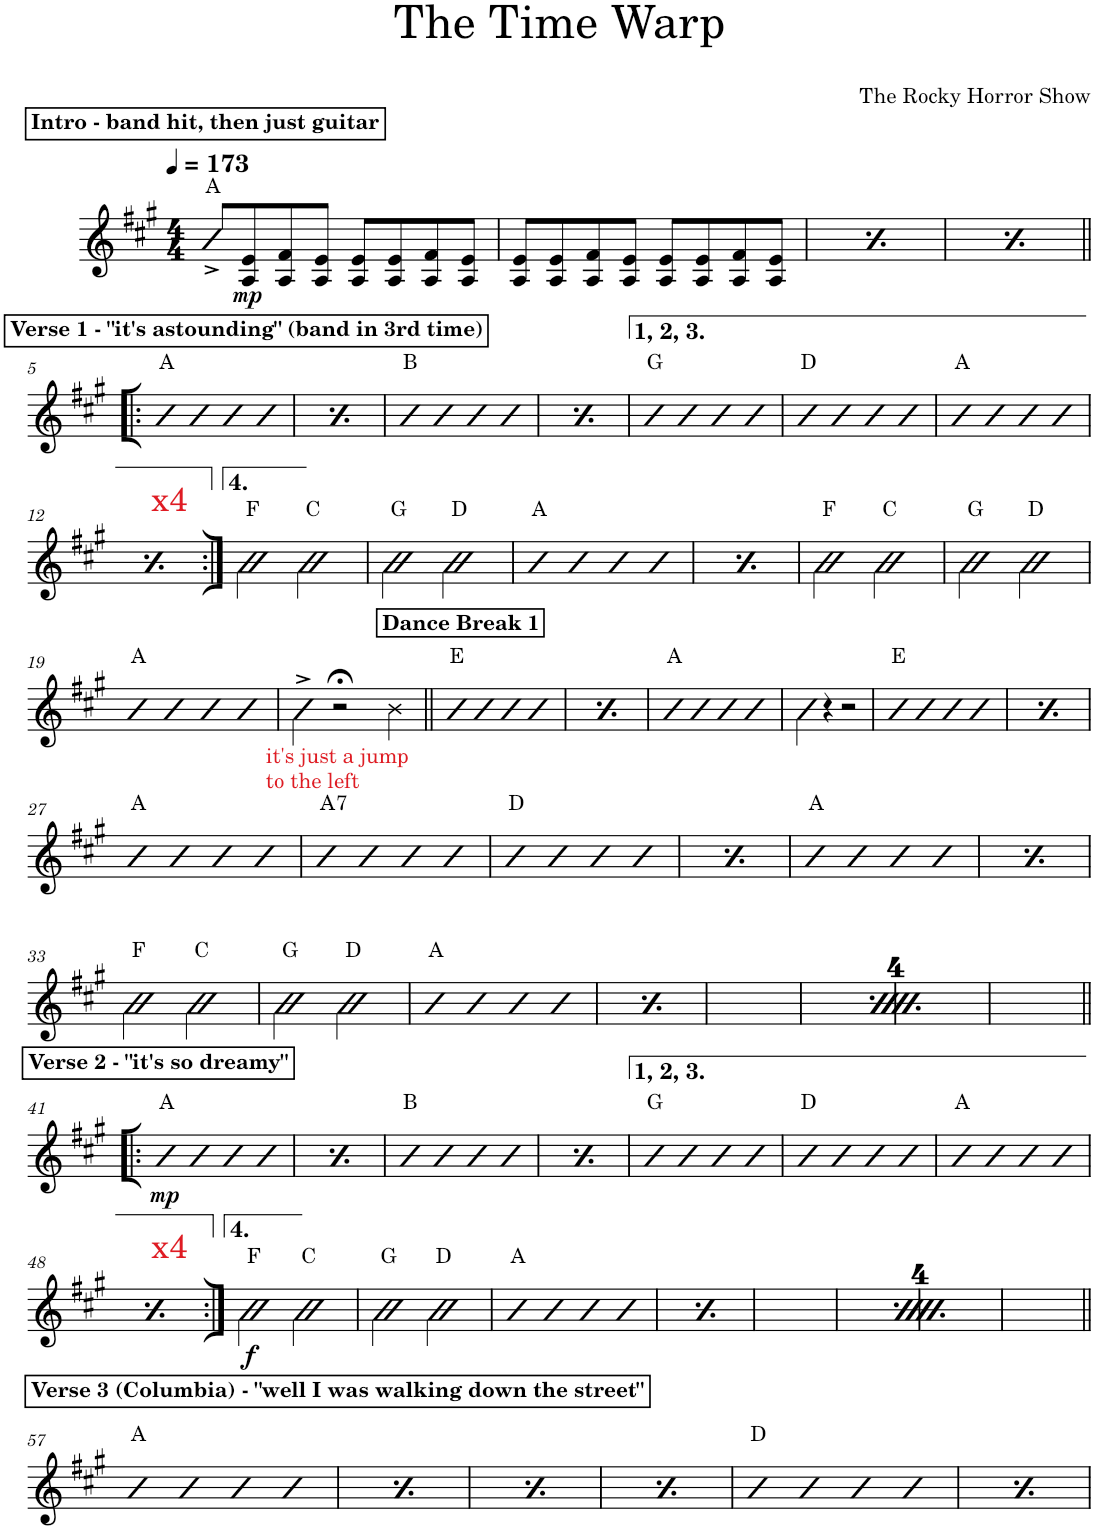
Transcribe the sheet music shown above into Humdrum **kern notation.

**kern	**dynam	**harte
*part1	*part1	*part1
*staff1	*staff1	*
*I"Piano	*	*
*I'Pno.	*	*
*clefG2	*	*
*k[f#c#g#]	*	*
*M4/4	*	*
*MM173	*	*
!!LO:REH:place=s1:a:B:cj:t=Intro - band hit, then just guitar
=1	=1	=1
8A/^ 8e/^L	.	A:maj
!	!LO:DY:b	!
8A/ 8e/	mp	.
8A/ 8f#/	.	.
8A/ 8e/J	.	.
8A/ 8e/L	.	.
8A/ 8e/	.	.
8A/ 8f#/	.	.
8A/ 8e/J	.	.
=2	=2	=2
8A/ 8e/L	.	.
8A/ 8e/	.	.
8A/ 8f#/	.	.
8A/ 8e/J	.	.
8A/ 8e/L	.	.
8A/ 8e/	.	.
8A/ 8f#/	.	.
8A/ 8e/J	.	.
=3	=3	=3
8A/ 8e/L	.	.
8A/ 8e/	.	.
8A/ 8f#/	.	.
8A/ 8e/J	.	.
8A/ 8e/L	.	.
8A/ 8e/	.	.
8A/ 8f#/	.	.
8A/ 8e/J	.	.
=4	=4	=4
8A/ 8e/L	.	.
8A/ 8e/	.	.
8A/ 8f#/	.	.
8A/ 8e/J	.	.
8A/ 8e/L	.	.
8A/ 8e/	.	.
8A/ 8f#/	.	.
8A/ 8e/J	.	.
!!LO:LB:g=z
!!LO:REH:place=s1:a:B:cj:t=Verse 1 - "it's astounding" (band in 3rd time)
=5!|:	=5!|:	=5!|:
4b	.	A:maj
4b	.	.
4b	.	.
4b	.	.
!!LO:REH:place=s1:a:B:cj:t=Verse 1 - "it's astounding" (band in 3rd time)
=6	=6	=6
4b	.	A:maj
4b	.	.
4b	.	.
4b	.	.
=7	=7	=7
4b	.	B:maj
4b	.	.
4b	.	.
4b	.	.
=8	=8	=8
4b	.	B:maj
4b	.	.
4b	.	.
4b	.	.
=9	=9	=9
4b	.	G:maj
4b	.	.
4b	.	.
4b	.	.
=10	=10	=10
4b	.	D:maj
4b	.	.
4b	.	.
4b	.	.
=11	=11	=11
4b	.	A:maj
4b	.	.
4b	.	.
4b	.	.
!!LO:LB:g=z
=12	=12	=12
4b	.	A:maj
4b	.	.
4b	.	.
4b	.	.
=13:|!	=13:|!	=13:|!
2b\	.	F:maj
2b\	.	C:maj
=14	=14	=14
2b\	.	G:maj
2b\	.	D:maj
=15	=15	=15
4b	.	A:maj
4b	.	.
4b	.	.
4b	.	.
=16	=16	=16
4b	.	A:maj
4b	.	.
4b	.	.
4b	.	.
=17	=17	=17
2b\	.	F:maj
2b\	.	C:maj
=18	=18	=18
2b\	.	G:maj
2b\	.	D:maj
!!LO:LB:g=z
=19	=19	=19
4b	.	A:maj
4b	.	.
4b	.	.
4b	.	.
=20	=20	=20
4b^\	.	.
!LO:TX:b:color=#E01B24:t=it's just a jump	!	!
!LO:TX:b:t=to the left	!	!
2r;<	.	.
4b\	.	.
!!LO:REH:place=s1:a:B:cj:t=Dance Break 1
=21||	=21||	=21||
4b	.	E:maj
4b	.	.
4b	.	.
4b	.	.
!!LO:REH:place=s1:a:B:cj:t=Dance Break 1
=22	=22	=22
4b	.	E:maj
4b	.	.
4b	.	.
4b	.	.
=23	=23	=23
4b	.	A:maj
4b	.	.
4b	.	.
4b	.	.
=24	=24	=24
4b\	.	.
4r	.	.
2r	.	.
=25	=25	=25
4b	.	E:maj
4b	.	.
4b	.	.
4b	.	.
=26	=26	=26
4b	.	E:maj
4b	.	.
4b	.	.
4b	.	.
!!LO:LB:g=z
=27	=27	=27
4b	.	A:maj
4b	.	.
4b	.	.
4b	.	.
=28	=28	=28
!	!	!LO:H:kt=7
4b	.	A:7
4b	.	.
4b	.	.
4b	.	.
=29	=29	=29
4b	.	D:maj
4b	.	.
4b	.	.
4b	.	.
=30	=30	=30
4b	.	D:maj
4b	.	.
4b	.	.
4b	.	.
=31	=31	=31
4b	.	A:maj
4b	.	.
4b	.	.
4b	.	.
=32	=32	=32
4b	.	A:maj
4b	.	.
4b	.	.
4b	.	.
!!LO:LB:g=z
=33	=33	=33
2b\	.	F:maj
2b\	.	C:maj
=34	=34	=34
2b\	.	G:maj
2b\	.	D:maj
=35	=35	=35
4b	.	A:maj
4b	.	.
4b	.	.
4b	.	.
=36	=36	=36
4b	.	A:maj
4b	.	.
4b	.	.
4b	.	.
=37	=37	=37
2b\	.	F:maj
2b\	.	C:maj
=38	=38	=38
2b\	.	G:maj
2b\	.	D:maj
=39	=39	=39
4b	.	A:maj
4b	.	.
4b	.	.
4b	.	.
=40	=40	=40
4b	.	A:maj
4b	.	.
4b	.	.
4b	.	.
!!LO:LB:g=z
!!LO:REH:place=s1:a:B:cj:t=Verse 2 - "it's so dreamy"
=41!|:	=41!|:	=41!|:
!	!LO:DY:b	!
4b	mp	A:maj
4b	.	.
4b	.	.
4b	.	.
!!LO:REH:place=s1:a:B:cj:t=Verse 2 - "it's so dreamy"
=42	=42	=42
!	!LO:DY:b	!
4b	mp	A:maj
4b	.	.
4b	.	.
4b	.	.
=43	=43	=43
4b	.	B:maj
4b	.	.
4b	.	.
4b	.	.
=44	=44	=44
4b	.	B:maj
4b	.	.
4b	.	.
4b	.	.
=45	=45	=45
4b	.	G:maj
4b	.	.
4b	.	.
4b	.	.
=46	=46	=46
4b	.	D:maj
4b	.	.
4b	.	.
4b	.	.
=47	=47	=47
4b	.	A:maj
4b	.	.
4b	.	.
4b	.	.
!!LO:LB:g=z
=48	=48	=48
4b	.	A:maj
4b	.	.
4b	.	.
4b	.	.
=49:|!	=49:|!	=49:|!
!	!LO:DY:b	!
2b\	f	F:maj
2b\	.	C:maj
=50	=50	=50
2b\	.	G:maj
2b\	.	D:maj
=51	=51	=51
4b	.	A:maj
4b	.	.
4b	.	.
4b	.	.
=52	=52	=52
4b	.	A:maj
4b	.	.
4b	.	.
4b	.	.
=53	=53	=53
!	!LO:DY:b	!
2b\	f	F:maj
2b\	.	C:maj
=54	=54	=54
2b\	.	G:maj
2b\	.	D:maj
=55	=55	=55
4b	.	A:maj
4b	.	.
4b	.	.
4b	.	.
=56	=56	=56
4b	.	A:maj
4b	.	.
4b	.	.
4b	.	.
!!LO:LB:g=z
!!LO:REH:place=s1:a:B:cj:t=Verse 3 (Columbia) - "well I was walking down the street"
=57||	=57||	=57||
4b	.	A:maj
4b	.	.
4b	.	.
4b	.	.
!!LO:REH:place=s1:a:B:cj:t=Verse 3 (Columbia) - "well I was walking down the street"
=58	=58	=58
4b	.	A:maj
4b	.	.
4b	.	.
4b	.	.
!!LO:REH:place=s1:a:B:cj:t=Verse 3 (Columbia) - "well I was walking down the street"
=59	=59	=59
4b	.	A:maj
4b	.	.
4b	.	.
4b	.	.
!!LO:REH:place=s1:a:B:cj:t=Verse 3 (Columbia) - "well I was walking down the street"
=60	=60	=60
4b	.	A:maj
4b	.	.
4b	.	.
4b	.	.
=61	=61	=61
4b	.	D:maj
4b	.	.
4b	.	.
4b	.	.
=62	=62	=62
4b	.	D:maj
4b	.	.
4b	.	.
4b	.	.
=	=	=
*-	*-	*-
